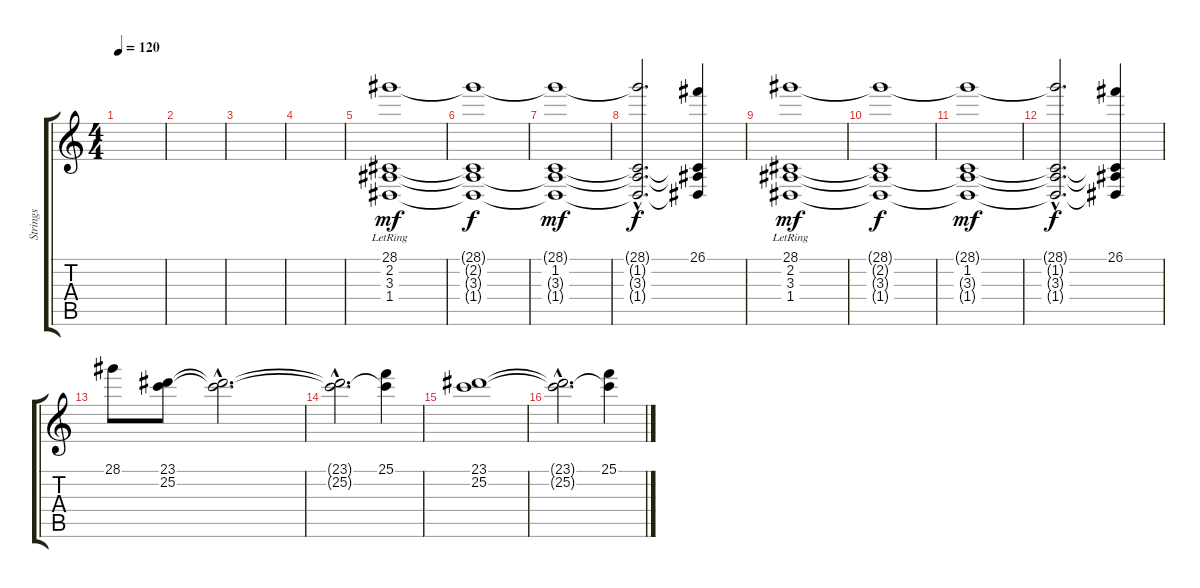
\track ("Strings" "Strings") {instrument synthstrings1}
\staff {score tabs}
\tuning (E4 B3 G3 D3 A2 E2) {hide}
\ts (4 4)
\tempo 120
\clef g2
\ks c
|
|
|
|
(28.1{lr} 2.2 3.3 1.4).1{dy mf instrument synthstrings1} |
(28.1{t} 2.2{t} 3.3{t} 1.4{t}).1{dy f} |
(28.1{t} 1.2 3.3{t} 1.4{t}).1{dy mf} |
(28.1{hac t} 1.2{hac t} 3.3{hac t} 1.4{hac t}).2{d dy f} (26.1 1.2{t} 3.3{t} 1.4{t}).4 |
(28.1{lr} 2.2 3.3 1.4).1{dy mf} |
(28.1{t} 2.2{t} 3.3{t} 1.4{t}).1{dy f} |
(28.1{t} 1.2 3.3{t} 1.4{t}).1{dy mf} |
(28.1{hac t} 1.2{hac t} 3.3{hac t} 1.4{hac t}).2{d dy f} (26.1 1.2{t} 3.3{t} 1.4{t}).4 |
28.1.8{instrument orchestrahit} (23.1 25.2).8{volume 5 instrument synthstrings1} (23.1{hac t} 25.2{hac t}).2{d} |
(23.1{hac t} 25.2{hac t}).2{d} (25.1 25.2{t}).4 |
(23.1 25.2).1{volume 5 instrument synthstrings1} |
(23.1{hac t} 25.2{hac t}).2{d} (25.1 25.2{t}).4
